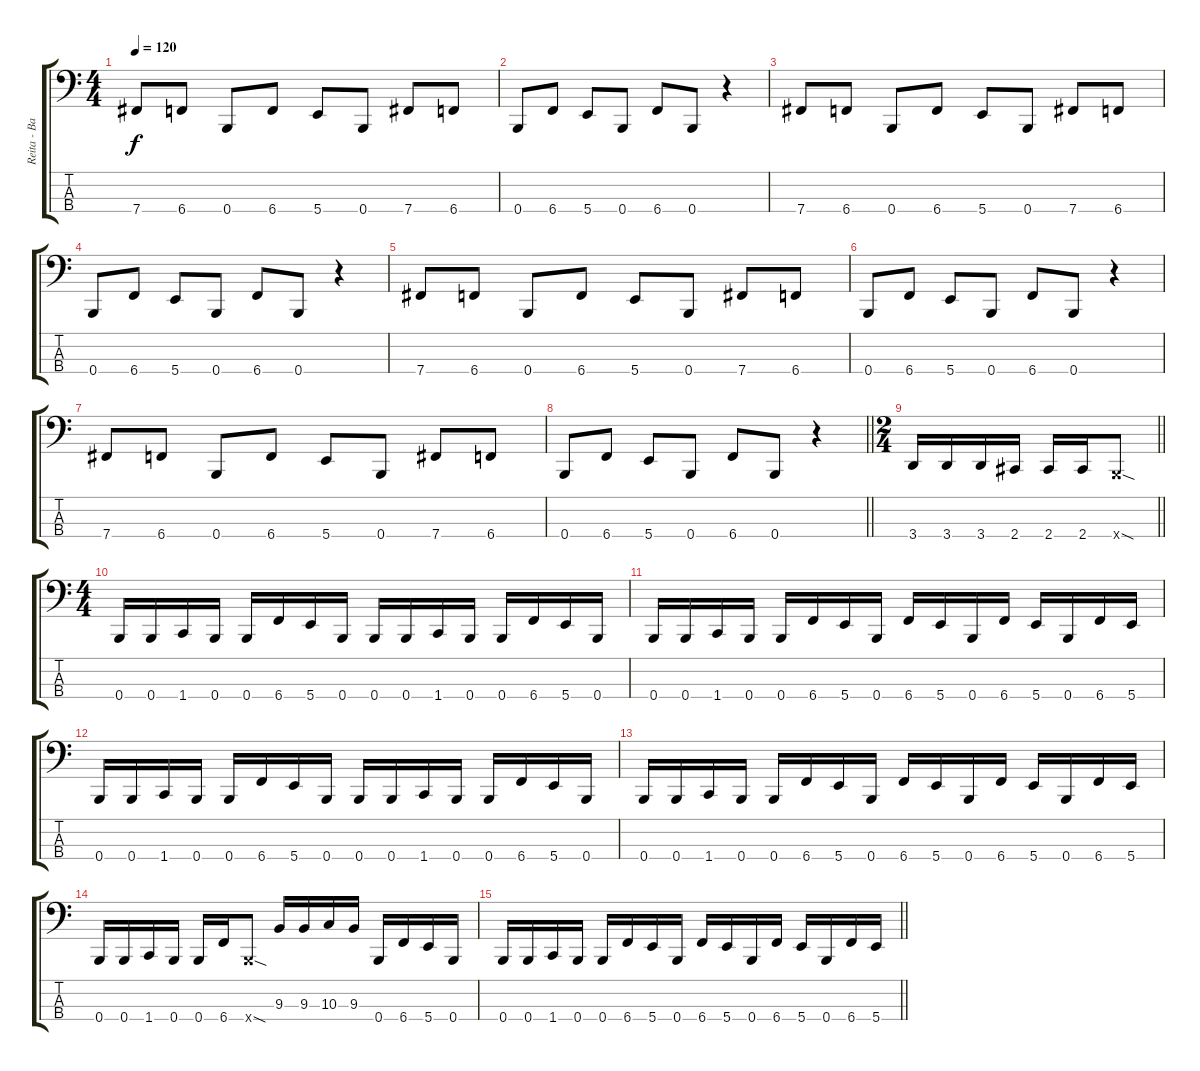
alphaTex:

\track ("Reita - Bass" "Reita - Ba") {instrument electricbasspick}
\staff {score tabs}
\tuning (C2 G1 D1 B0) {hide}
\ts (4 4)
\tempo 120
\clef f4
\ks c
7.4.8{dy f} 6.4.8 0.4.8 6.4.8 5.4.8 0.4.8 7.4.8 6.4.8 |
0.4.8 6.4.8 5.4.8 0.4.8 6.4.8 0.4.8 r.4 |
7.4.8 6.4.8 0.4.8 6.4.8 5.4.8 0.4.8 7.4.8 6.4.8 |
0.4.8 6.4.8 5.4.8 0.4.8 6.4.8 0.4.8 r.4 |
7.4.8 6.4.8 0.4.8 6.4.8 5.4.8 0.4.8 7.4.8 6.4.8 |
0.4.8 6.4.8 5.4.8 0.4.8 6.4.8 0.4.8 r.4 |
7.4.8 6.4.8 0.4.8 6.4.8 5.4.8 0.4.8 7.4.8 6.4.8 |
\barLineRight lightlight
0.4.8 6.4.8 5.4.8 0.4.8 6.4.8 0.4.8 r.4 |
\ts (2 4)
\barLineRight lightlight
3.4.16 3.4.16 3.4.16 2.4.16 2.4.16 2.4.16 0.4{sod x}.8 |
\ts (4 4)
0.4.16 0.4.16 1.4.16 0.4.16 0.4.16 6.4.16 5.4.16 0.4.16 0.4.16 0.4.16 1.4.16 0.4.16 0.4.16 6.4.16 5.4.16 0.4.16 |
0.4.16 0.4.16 1.4.16 0.4.16 0.4.16 6.4.16 5.4.16 0.4.16 6.4.16 5.4.16 0.4.16 6.4.16 5.4.16 0.4.16 6.4.16 5.4.16 |
0.4.16 0.4.16 1.4.16 0.4.16 0.4.16 6.4.16 5.4.16 0.4.16 0.4.16 0.4.16 1.4.16 0.4.16 0.4.16 6.4.16 5.4.16 0.4.16 |
0.4.16 0.4.16 1.4.16 0.4.16 0.4.16 6.4.16 5.4.16 0.4.16 6.4.16 5.4.16 0.4.16 6.4.16 5.4.16 0.4.16 6.4.16 5.4.16 |
0.4.16 0.4.16 1.4.16 0.4.16 0.4.16 6.4.16 0.4{sod x}.8 9.3.16 9.3.16 10.3.16 9.3.16 0.4.16 6.4.16 5.4.16 0.4.16 |
\barLineRight lightlight
0.4.16 0.4.16 1.4.16 0.4.16 0.4.16 6.4.16 5.4.16 0.4.16 6.4.16 5.4.16 0.4.16 6.4.16 5.4.16 0.4.16 6.4.16 5.4.16
